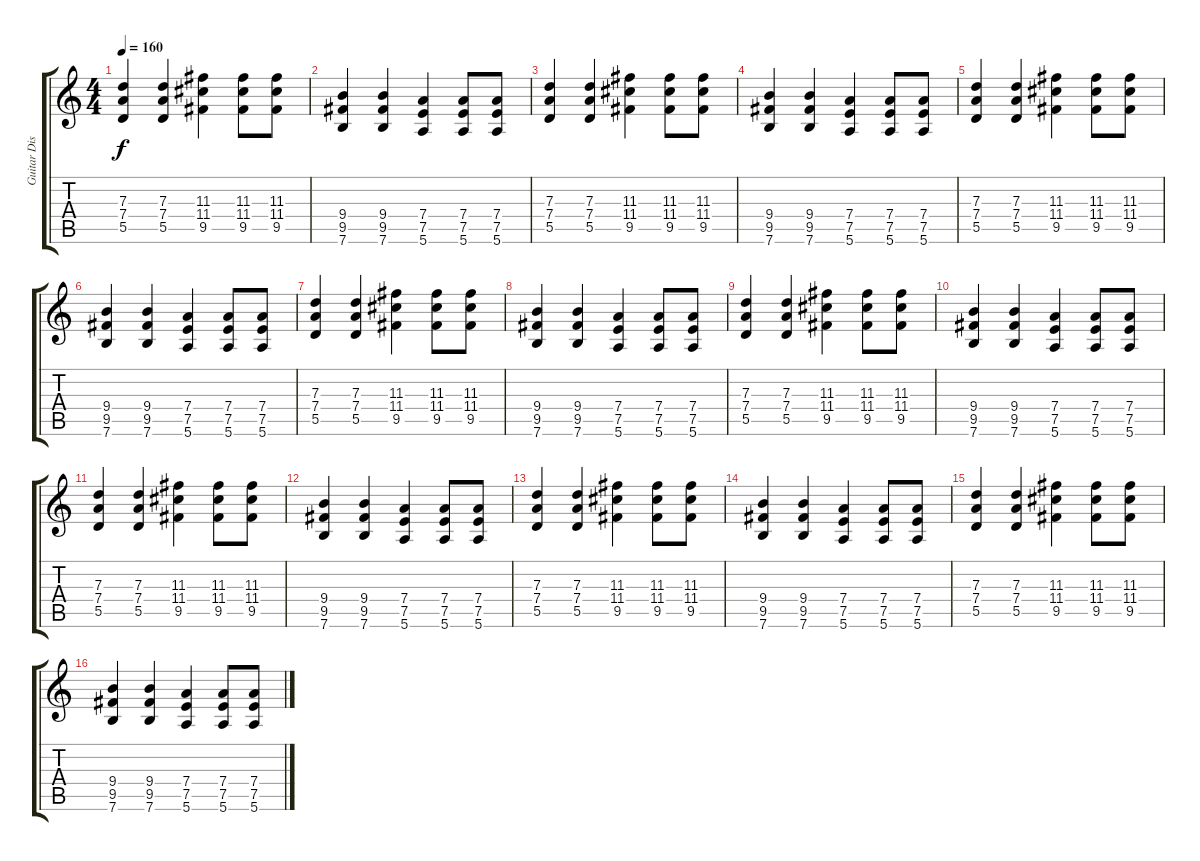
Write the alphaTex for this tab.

\track ("Guitar Distortion" "Guitar Dis") {instrument distortionguitar}
\staff {score tabs}
\tuning (E4 B3 G3 D3 A2 E2) {hide}
\ts (4 4)
\tempo 160
\clef g2
\ks c
(7.3 7.4 5.5).4{dy f} (7.3 7.4 5.5).4 (11.3 11.4 9.5).4 (11.3 11.4 9.5).8 (11.3 11.4 9.5).8 |
(9.4 9.5 7.6).4 (9.4 9.5 7.6).4 (7.4 7.5 5.6).4 (7.4 7.5 5.6).8 (7.4 7.5 5.6).8 |
(7.3 7.4 5.5).4 (7.3 7.4 5.5).4 (11.3 11.4 9.5).4 (11.3 11.4 9.5).8 (11.3 11.4 9.5).8 |
(9.4 9.5 7.6).4 (9.4 9.5 7.6).4 (7.4 7.5 5.6).4 (7.4 7.5 5.6).8 (7.4 7.5 5.6).8 |
(7.3 7.4 5.5).4 (7.3 7.4 5.5).4 (11.3 11.4 9.5).4 (11.3 11.4 9.5).8 (11.3 11.4 9.5).8 |
(9.4 9.5 7.6).4 (9.4 9.5 7.6).4 (7.4 7.5 5.6).4 (7.4 7.5 5.6).8 (7.4 7.5 5.6).8 |
(7.3 7.4 5.5).4 (7.3 7.4 5.5).4 (11.3 11.4 9.5).4 (11.3 11.4 9.5).8 (11.3 11.4 9.5).8 |
(9.4 9.5 7.6).4 (9.4 9.5 7.6).4 (7.4 7.5 5.6).4 (7.4 7.5 5.6).8 (7.4 7.5 5.6).8 |
(7.3 7.4 5.5).4 (7.3 7.4 5.5).4 (11.3 11.4 9.5).4 (11.3 11.4 9.5).8 (11.3 11.4 9.5).8 |
(9.4 9.5 7.6).4 (9.4 9.5 7.6).4 (7.4 7.5 5.6).4 (7.4 7.5 5.6).8 (7.4 7.5 5.6).8 |
(7.3 7.4 5.5).4 (7.3 7.4 5.5).4 (11.3 11.4 9.5).4 (11.3 11.4 9.5).8 (11.3 11.4 9.5).8 |
(9.4 9.5 7.6).4 (9.4 9.5 7.6).4 (7.4 7.5 5.6).4 (7.4 7.5 5.6).8 (7.4 7.5 5.6).8 |
(7.3 7.4 5.5).4 (7.3 7.4 5.5).4 (11.3 11.4 9.5).4 (11.3 11.4 9.5).8 (11.3 11.4 9.5).8 |
(9.4 9.5 7.6).4 (9.4 9.5 7.6).4 (7.4 7.5 5.6).4 (7.4 7.5 5.6).8 (7.4 7.5 5.6).8 |
(7.3 7.4 5.5).4 (7.3 7.4 5.5).4 (11.3 11.4 9.5).4 (11.3 11.4 9.5).8 (11.3 11.4 9.5).8 |
(9.4 9.5 7.6).4 (9.4 9.5 7.6).4 (7.4 7.5 5.6).4 (7.4 7.5 5.6).8 (7.4 7.5 5.6).8
